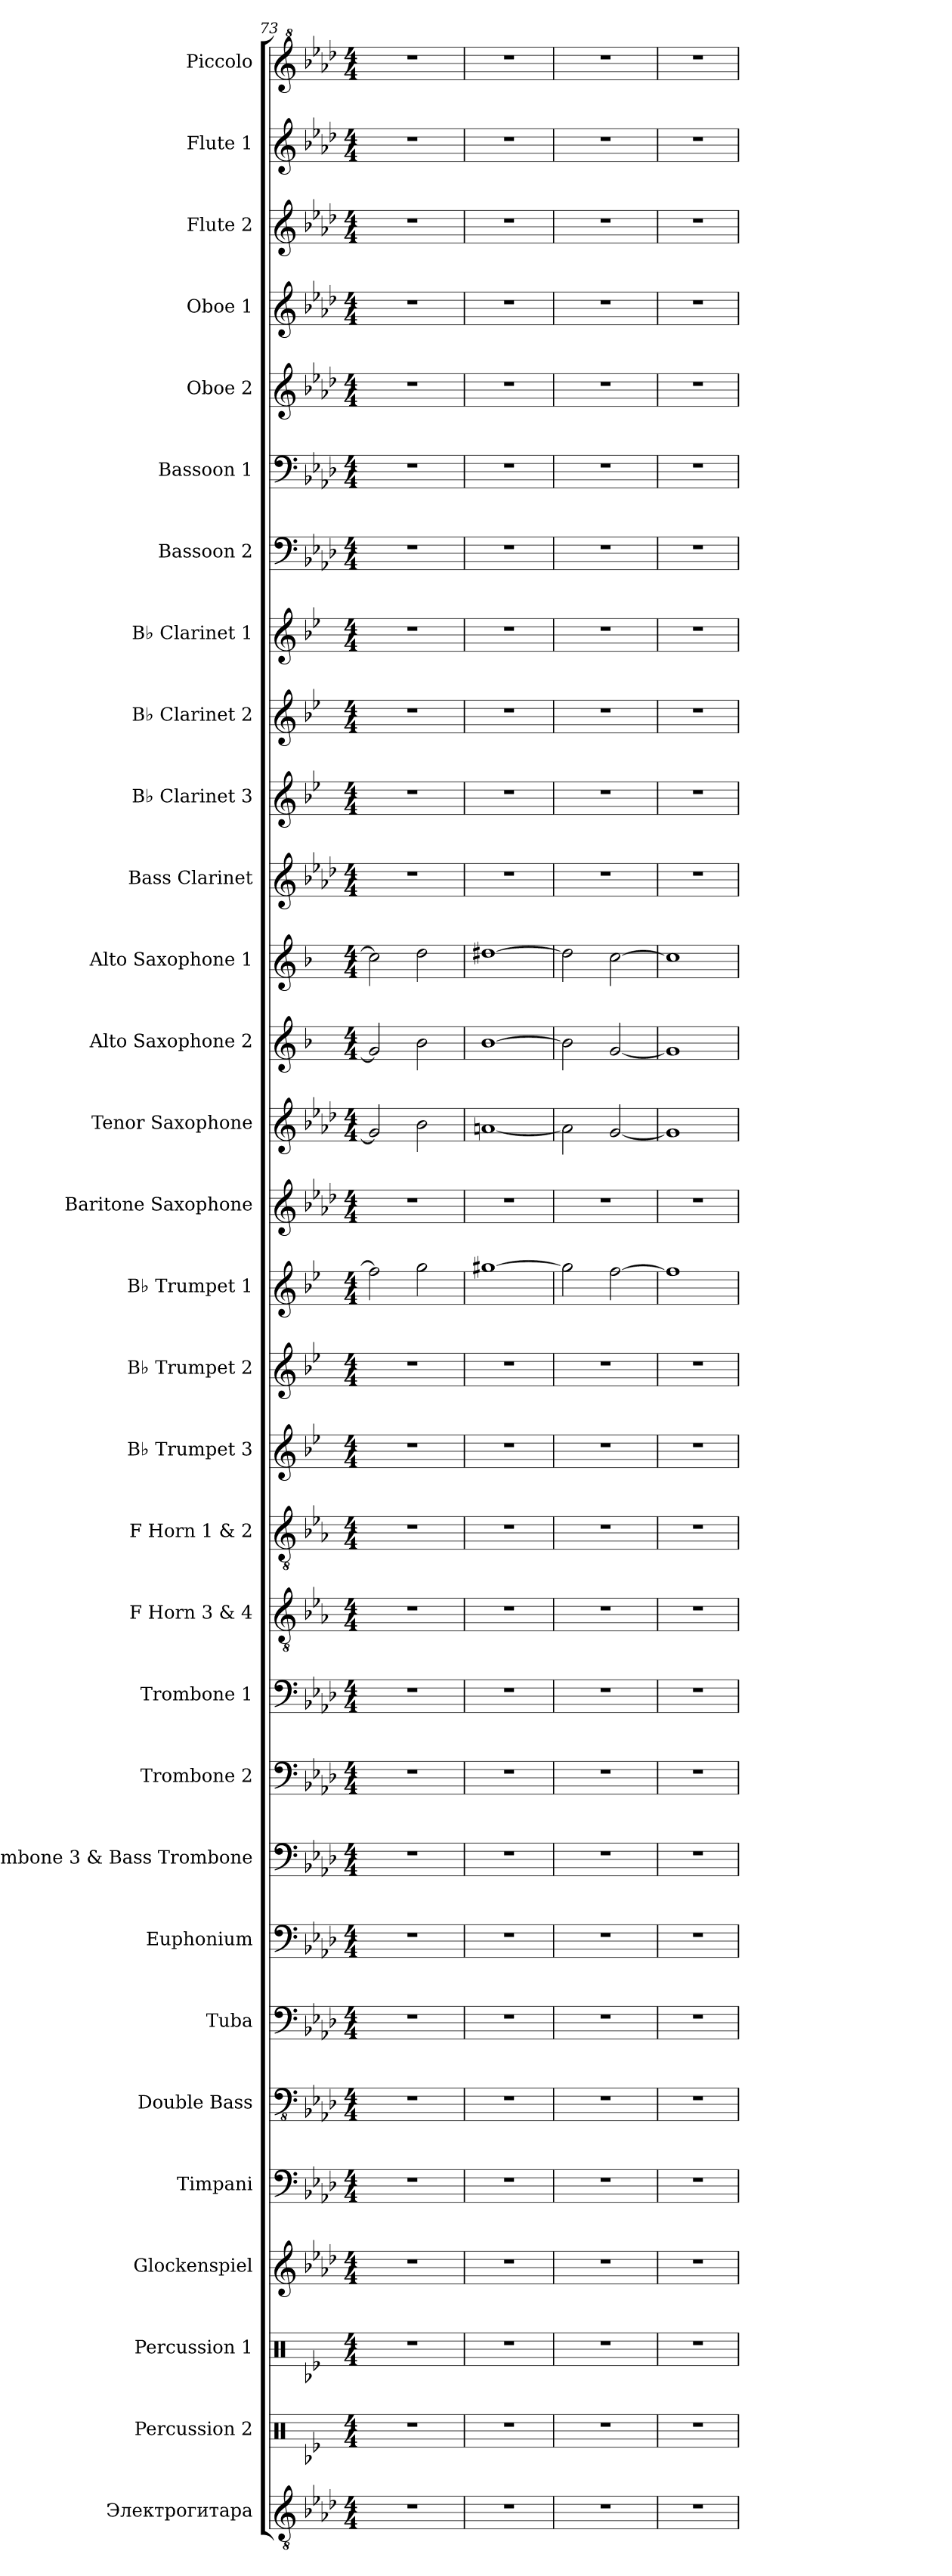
**kern	**kern	**kern	**kern	**kern	**kern	**kern	**kern	**kern	**kern	**kern	**kern	**kern	**kern	**kern	**kern	**kern	**kern	**kern	**kern	**kern	**kern	**kern	**kern	**kern	**kern	**kern	**kern	**kern	**kern	**kern
*part31	*part30	*part29	*part28	*part27	*part26	*part25	*part24	*part23	*part22	*part21	*part20	*part19	*part18	*part17	*part16	*part15	*part14	*part13	*part12	*part11	*part10	*part9	*part8	*part7	*part6	*part5	*part4	*part3	*part2	*part1
*staff31	*staff30	*staff29	*staff28	*staff27	*staff26	*staff25	*staff24	*staff23	*staff22	*staff21	*staff20	*staff19	*staff18	*staff17	*staff16	*staff15	*staff14	*staff13	*staff12	*staff11	*staff10	*staff9	*staff8	*staff7	*staff6	*staff5	*staff4	*staff3	*staff2	*staff1
*I"Электрогитара	*I"Percussion 2	*I"Percussion 1	*I"Glockenspiel	*I"Timpani	*I"Double Bass	*I"Tuba	*I"Euphonium	*I"Trombone 3 &amp; Bass Trombone	*I"Trombone 2	*I"Trombone 1	*I"F Horn 3 &amp; 4	*I"F Horn 1 &amp; 2	*I"B♭ Trumpet 3	*I"B♭ Trumpet 2	*I"B♭ Trumpet 1	*I"Baritone Saxophone	*I"Tenor Saxophone	*I"Alto Saxophone 2	*I"Alto Saxophone 1	*I"Bass Clarinet	*I"B♭ Clarinet 3	*I"B♭ Clarinet 2	*I"B♭ Clarinet 1	*I"Bassoon 2	*I"Bassoon 1	*I"Oboe 2	*I"Oboe 1	*I"Flute 2	*I"Flute 1	*I"Piccolo
*	*I'Perc. 2	*I'Perc. 1	*I'Glk.	*I'Timp.	*I'Db.	*I'Tba.	*I'Euph.	*I'Tbn. 3 B. Tbn.	*I'Tbn. 2	*I'Tbn. 1	*I'F Hn. 3 4	*I'F Hn. 1 2	*I'B♭ Tpt. 3	*I'B♭ Tpt. 2	*I'B♭ Tpt. 1	*I'Bar. Sax.	*I'T. Sax.	*I'A. Sax. 2	*I'A. Sax. 1	*I'B. Cl.	*I'B♭ Cl. 3	*I'B♭ Cl. 2	*I'B♭ Cl. 1	*I'Bsn. 2	*I'Bsn. 1	*I'Ob. 2	*I'Ob. 1	*I'Fl. 2	*I'Fl. 1	*I'Picc.
*clefGv2	*clefX	*clefX	*clefG2	*clefF4	*clefFv4	*clefF4	*clefF4	*clefF4	*clefF4	*clefF4	*clefGv2	*clefGv2	*clefG2	*clefG2	*clefG2	*clefG2	*clefG2	*clefG2	*clefG2	*clefG2	*clefG2	*clefG2	*clefG2	*clefF4	*clefF4	*clefG2	*clefG2	*clefG2	*clefG2	*clefG^2
*	*	*	*ITrd-14c-24	*	*	*	*	*	*	*	*ITrd4c7	*ITrd4c7	*ITrd1c2	*ITrd1c2	*ITrd1c2	*ITrd12c21	*ITrd8c14	*ITrd5c9	*ITrd5c9	*ITrd8c14	*ITrd1c2	*ITrd1c2	*ITrd1c2	*	*	*	*	*	*	*ITrd-7c-12
*k[b-e-a-d-]	*k[b-e-]	*k[b-e-]	*k[b-e-a-d-]	*k[b-e-a-d-]	*k[b-e-a-d-]	*k[b-e-a-d-]	*k[b-e-a-d-]	*k[b-e-a-d-]	*k[b-e-a-d-]	*k[b-e-a-d-]	*k[b-e-a-d-]	*k[b-e-a-d-]	*k[b-e-a-d-]	*k[b-e-a-d-]	*k[b-e-a-d-]	*k[b-e-a-d-]	*k[b-e-a-d-]	*k[b-e-a-d-]	*k[b-e-a-d-]	*k[b-e-a-d-]	*k[b-e-a-d-]	*k[b-e-a-d-]	*k[b-e-a-d-]	*k[b-e-a-d-]	*k[b-e-a-d-]	*k[b-e-a-d-]	*k[b-e-a-d-]	*k[b-e-a-d-]	*k[b-e-a-d-]	*k[b-e-a-d-]
*M4/4	*M4/4	*M4/4	*M4/4	*M4/4	*M4/4	*M4/4	*M4/4	*M4/4	*M4/4	*M4/4	*M4/4	*M4/4	*M4/4	*M4/4	*M4/4	*M4/4	*M4/4	*M4/4	*M4/4	*M4/4	*M4/4	*M4/4	*M4/4	*M4/4	*M4/4	*M4/4	*M4/4	*M4/4	*M4/4	*M4/4
=73	=73	=73	=73	=73	=73	=73	=73	=73	=73	=73	=73	=73	=73	=73	=73	=73	=73	=73	=73	=73	=73	=73	=73	=73	=73	=73	=73	=73	=73	=73
1r	1r	1r	1r	1r	1r	1r	1r	1r	1r	1r	1r	1r	1r	1r	2ee-\]	1r	2G/]	2B-/]	2e-\]	1r	1r	1r	1r	1r	1r	1r	1r	1r	1r	1r
.	.	.	.	.	.	.	.	.	.	.	.	.	.	.	2ff\	.	2B-\	2d-\	2f\	.	.	.	.	.	.	.	.	.	.	.
=74	=74	=74	=74	=74	=74	=74	=74	=74	=74	=74	=74	=74	=74	=74	=74	=74	=74	=74	=74	=74	=74	=74	=74	=74	=74	=74	=74	=74	=74	=74
1r	1r	1r	1r	1r	1r	1r	1r	1r	1r	1r	1r	1r	1r	1r	[1ff#X	1r	[1An	[1d-	[1f#X	1r	1r	1r	1r	1r	1r	1r	1r	1r	1r	1r
=75	=75	=75	=75	=75	=75	=75	=75	=75	=75	=75	=75	=75	=75	=75	=75	=75	=75	=75	=75	=75	=75	=75	=75	=75	=75	=75	=75	=75	=75	=75
1r	1r	1r	1r	1r	1r	1r	1r	1r	1r	1r	1r	1r	1r	1r	2ff#\]	1r	2A\]	2d-\]	2f#\]	1r	1r	1r	1r	1r	1r	1r	1r	1r	1r	1r
.	.	.	.	.	.	.	.	.	.	.	.	.	.	.	[2ee-\	.	[2G/	[2B-/	[2e-\	.	.	.	.	.	.	.	.	.	.	.
=76	=76	=76	=76	=76	=76	=76	=76	=76	=76	=76	=76	=76	=76	=76	=76	=76	=76	=76	=76	=76	=76	=76	=76	=76	=76	=76	=76	=76	=76	=76
1r	1r	1r	1r	1r	1r	1r	1r	1r	1r	1r	1r	1r	1r	1r	1ee-]	1r	1G]	1B-]	1e-]	1r	1r	1r	1r	1r	1r	1r	1r	1r	1r	1r
=	=	=	=	=	=	=	=	=	=	=	=	=	=	=	=	=	=	=	=	=	=	=	=	=	=	=	=	=	=	=
*-	*-	*-	*-	*-	*-	*-	*-	*-	*-	*-	*-	*-	*-	*-	*-	*-	*-	*-	*-	*-	*-	*-	*-	*-	*-	*-	*-	*-	*-	*-
